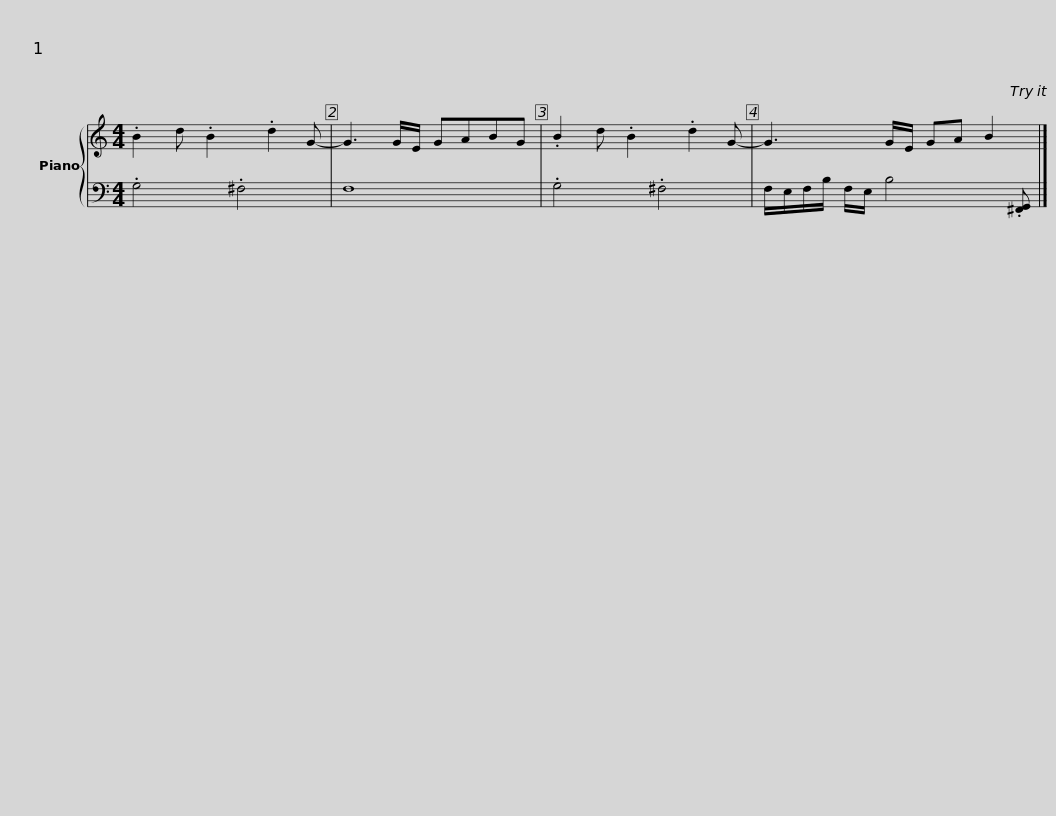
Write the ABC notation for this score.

X:1
%%score { 1 | 2 }
L:1/8
M:4/4
I:linebreak $
K:C
V:1 treble
V:2 bass
V:1
 .B2 d .B2 .d2 G- | G3 G/E/ GABG | .B2 d .B2 .d2 G- | G3 G/E/ GA B2 |] %4
V:2
 .G,4 .^F,4 | F,8 | .G,4 .^F,4 | F,/E,/F,/B,/ F,/E,/ B,4 .[^F,,G,,] |] %4
